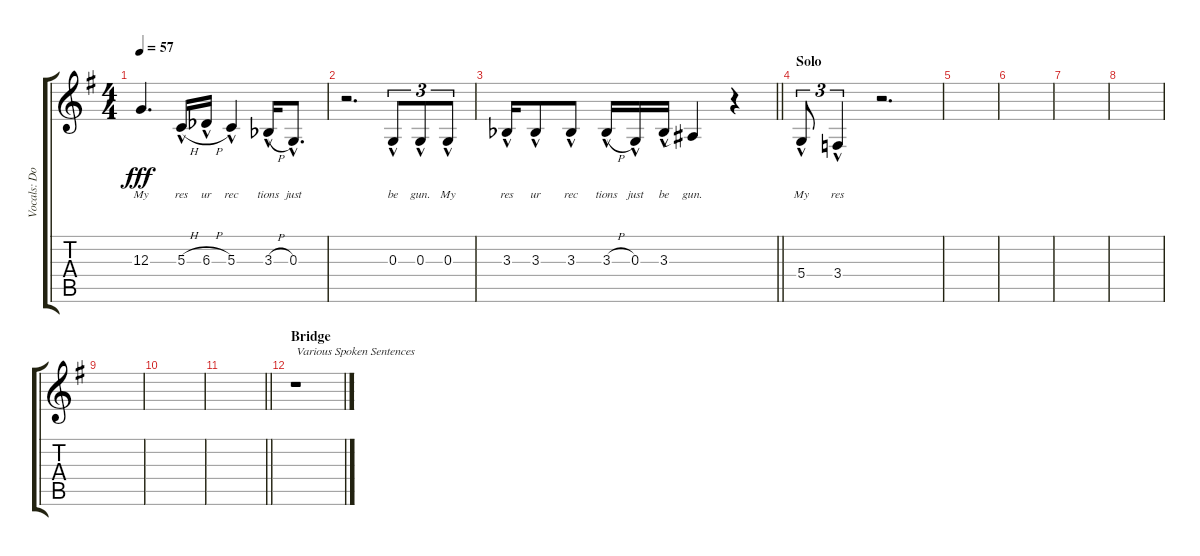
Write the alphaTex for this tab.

\track ("Vocals: Don" "Vocals: Do") {instrument lead2sawtooth}
\staff {score tabs}
\tuning (E4 B3 G3 D3 A2 E2) {hide}
\ts (4 4)
\tempo 57
\clef g2
\ks g
12.3{t}.4{d lyrics (0 "My") lyrics (1 "") lyrics (2 "") lyrics (3 "") lyrics (4 "") dy fff} 5.3{h hac}.16{lyrics (0 "res") lyrics (1 "") lyrics (2 "") lyrics (3 "") lyrics (4 "")} 6.3{h hac acc b}.16{lyrics (0 "ur") lyrics (1 "") lyrics (2 "") lyrics (3 "") lyrics (4 "")} 5.3{hac}.4{lyrics (0 "rec") lyrics (1 "") lyrics (2 "") lyrics (3 "") lyrics (4 "")} 3.3{h hac acc b}.16{lyrics (0 "tions") lyrics (1 "") lyrics (2 "") lyrics (3 "") lyrics (4 "")} 0.3{hac}.8{d lyrics (0 "just") lyrics (1 "") lyrics (2 "") lyrics (3 "") lyrics (4 "")} |
r.2{d} 0.3{hac}.8{tu (3 2) lyrics (0 "be") lyrics (1 "") lyrics (2 "") lyrics (3 "") lyrics (4 "")} 0.3{hac}.8{tu (3 2) lyrics (0 "gun.") lyrics (1 "") lyrics (2 "") lyrics (3 "") lyrics (4 "")} 0.3{hac}.8{tu (3 2) lyrics (0 "My") lyrics (1 "") lyrics (2 "") lyrics (3 "") lyrics (4 "")} |
\barLineRight lightlight
3.3{hac acc b}.16{lyrics (0 "res") lyrics (1 "") lyrics (2 "") lyrics (3 "") lyrics (4 "")} 3.3{hac acc b}.8{lyrics (0 "ur") lyrics (1 "") lyrics (2 "") lyrics (3 "") lyrics (4 "")} 3.3{hac acc b}.8{lyrics (0 "rec") lyrics (1 "") lyrics (2 "") lyrics (3 "") lyrics (4 "")} 3.3{h hac acc b}.16{lyrics (0 "tions") lyrics (1 "") lyrics (2 "") lyrics (3 "") lyrics (4 "")} 0.3{hac}.16{lyrics (0 "just") lyrics (1 "") lyrics (2 "") lyrics (3 "") lyrics (4 "")} 3.3{hac acc b}.16{lyrics (0 "be") lyrics (1 "") lyrics (2 "") lyrics (3 "") lyrics (4 "")} 3.3{t}.4{lyrics (0 "gun.") lyrics (1 "") lyrics (2 "") lyrics (3 "") lyrics (4 "")} r.4 |
\section ("" "Solo")
5.4{hac}.8{tu (3 2) lyrics (0 "My") lyrics (1 "") lyrics (2 "") lyrics (3 "") lyrics (4 "")} 3.4{hac}.4{tu (3 2) lyrics (0 "res") lyrics (1 "") lyrics (2 "") lyrics (3 "") lyrics (4 "")} r.2{d} |
|
|
|
|
|
|
\barLineRight lightlight
|
\section ("" "Bridge")
r.1{txt "Various Spoken Sentences"}
